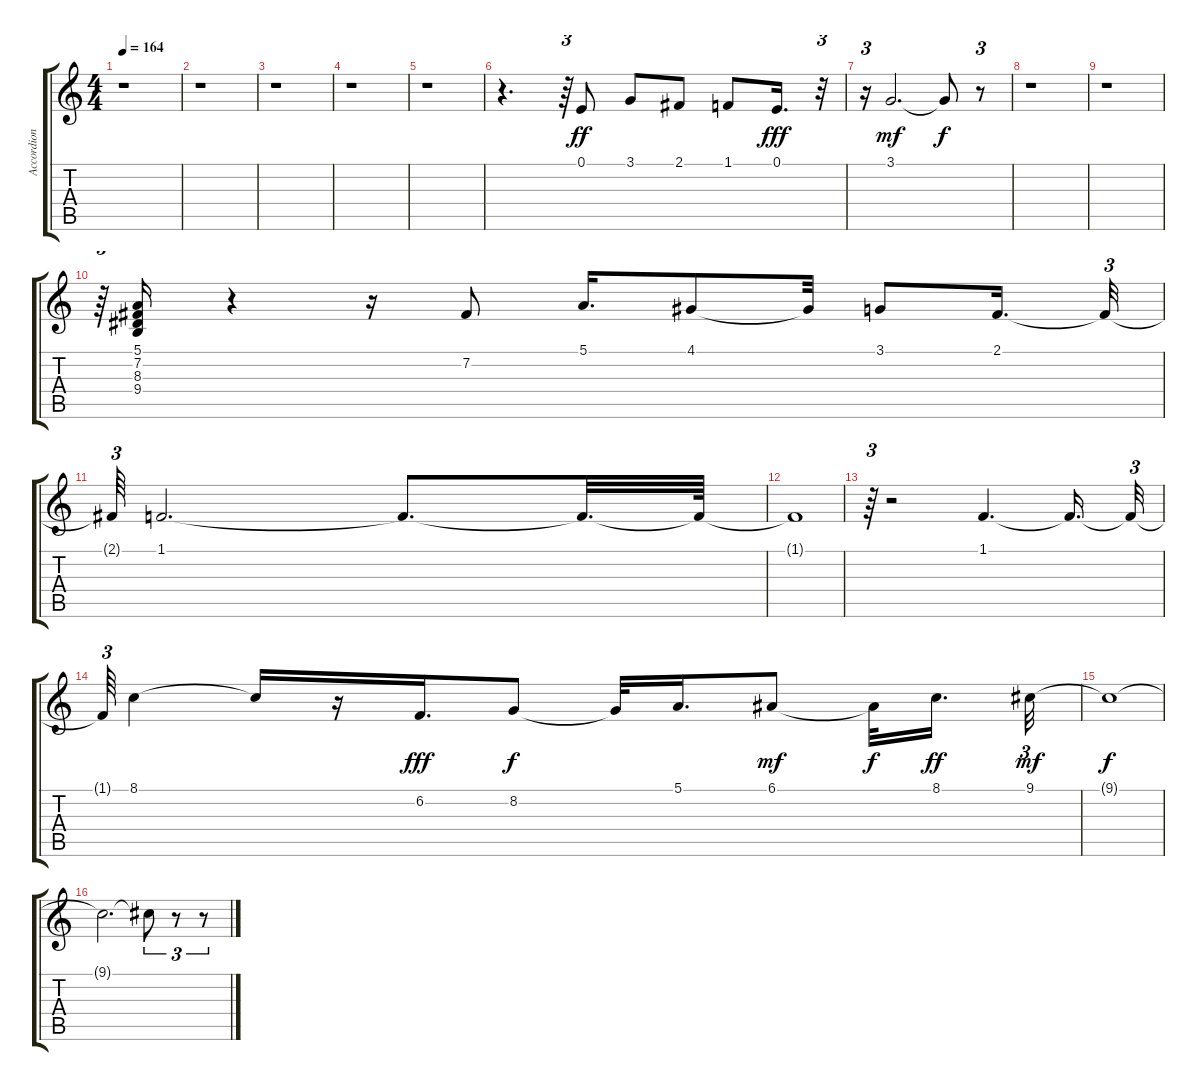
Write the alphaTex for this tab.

\track ("Accordion" "Accordion") {instrument accordion}
\staff {score tabs}
\tuning (E4 B3 G3 D3 A2 E2) {hide}
\ts (4 4)
\tempo 164
\clef g2
\ks c
r.1{dy f} |
r.1 |
r.1 |
r.1 |
r.1 |
r.4{d} r.64{tu (3 2)} 0.1.8{dy ff} 3.1.8 2.1.8 1.1.8 0.1.16{d dy fff} r.32{tu (3 2)} |
r.16{tu (3 2)} 3.1.2{d dy mf} 3.1{t}.8{dy f} r.8{tu (3 2)} |
r.1 |
r.1 |
r.64{tu (3 2)} (5.1 7.2 8.3 9.4).16 r.4 r.16 7.2.8 5.1.16{d} 4.1.8 4.1{t}.32 3.1.8 2.1.16{d} 2.1{t}.32{tu (3 2)} |
2.1{t}.64{tu (3 2)} 1.1.2{d} 1.1{t}.8{d} 1.1{t}.32{d} 1.1{t}.64 |
1.1{t}.1 |
r.64{tu (3 2)} r.2 1.1.4{d} 1.1{t}.16{d} 1.1{t}.32{tu (3 2)} |
1.1{t}.64{tu (3 2)} 8.1.4 8.1{t}.16 r.16 6.2.16{d dy fff} 8.2.8{dy f} 8.2{t}.32 5.1.16{d} 6.1.8{dy mf} 6.1{t}.32{dy f} 8.1.16{d dy ff beam splitsecondary} 9.1.32{tu (3 2) dy mf} |
9.1{t}.1{dy f} |
9.1{t}.2{d} 9.1{t}.8{tu (3 2)} r.8{tu (3 2)} r.8{tu (3 2)}
